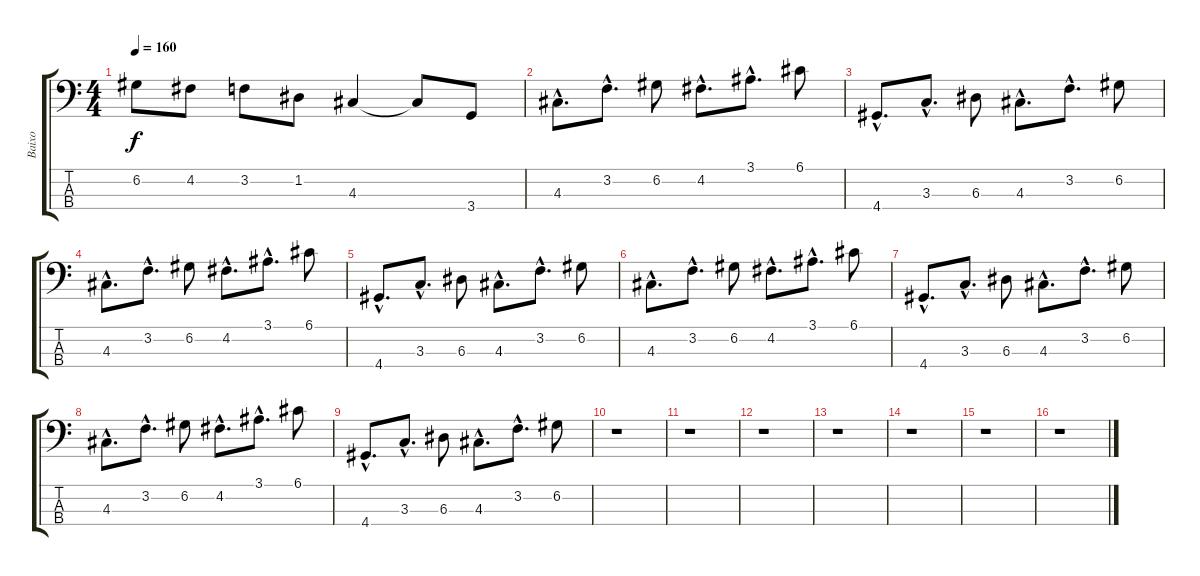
\track ("Baixo" "Baixo") {instrument electricbasspick}
\staff {score tabs}
\tuning (G2 D2 A1 E1) {hide}
\ts (4 4)
\tempo 160
\clef f4
\ks c
6.2.8{dy f} 4.2.8 3.2.8 1.2.8 4.3.4 4.3{t}.8 3.4.8 |
4.3{hac}.8{d} 3.2{hac}.8{d} 6.2.8 4.2{hac}.8{d} 3.1{hac}.8{d} 6.1.8 |
4.4{hac}.8{d} 3.3{hac}.8{d} 6.3.8 4.3{hac}.8{d} 3.2{hac}.8{d} 6.2.8 |
4.3{hac}.8{d} 3.2{hac}.8{d} 6.2.8 4.2{hac}.8{d} 3.1{hac}.8{d} 6.1.8 |
4.4{hac}.8{d} 3.3{hac}.8{d} 6.3.8 4.3{hac}.8{d} 3.2{hac}.8{d} 6.2.8 |
4.3{hac}.8{d} 3.2{hac}.8{d} 6.2.8 4.2{hac}.8{d} 3.1{hac}.8{d} 6.1.8 |
4.4{hac}.8{d} 3.3{hac}.8{d} 6.3.8 4.3{hac}.8{d} 3.2{hac}.8{d} 6.2.8 |
4.3{hac}.8{d} 3.2{hac}.8{d} 6.2.8 4.2{hac}.8{d} 3.1{hac}.8{d} 6.1.8 |
4.4{hac}.8{d} 3.3{hac}.8{d} 6.3.8 4.3{hac}.8{d} 3.2{hac}.8{d} 6.2.8 |
r.1 |
r.1 |
r.1 |
r.1 |
r.1 |
r.1 |
r.1
